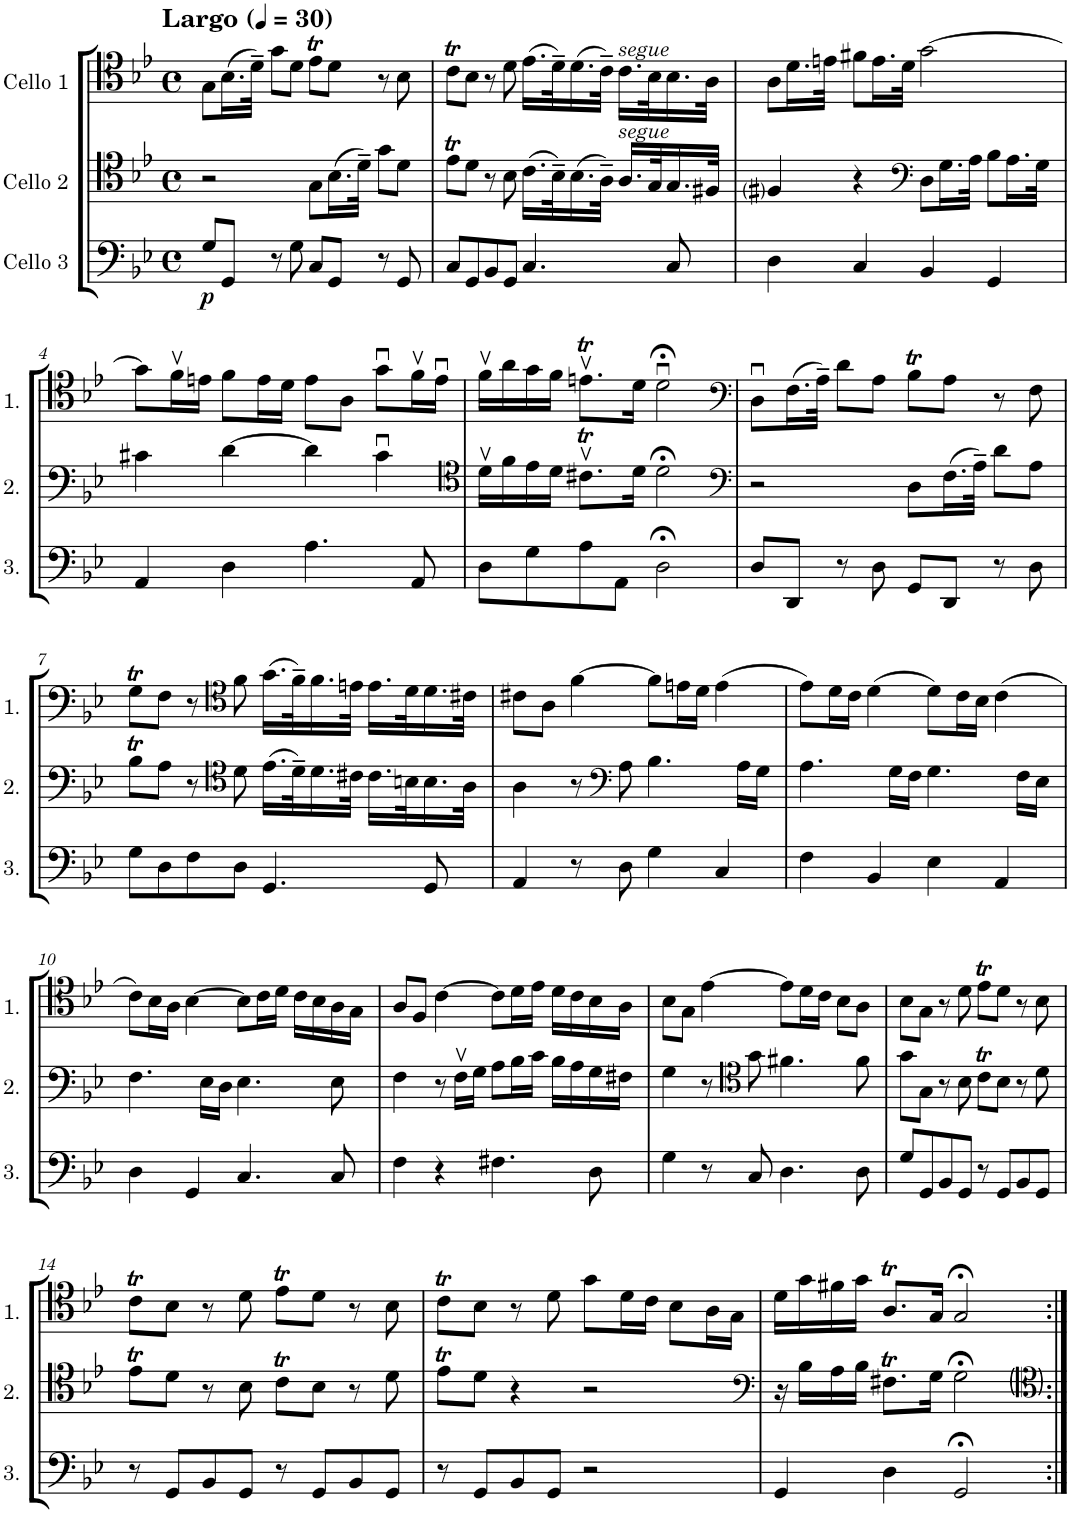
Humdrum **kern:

**kern	**dynam	**kern	**kern
*part3	*part3	*part2	*part1
*staff3	*staff3	*staff2	*staff1
*I"Cello 3	*	*I"Cello 2	*I"Cello 1
*clefF4	*	*clefC4	*clefC4
*k[b-e-]	*	*k[b-e-]	*k[b-e-]
*M4/4	*	*M4/4	*M4/4
*met(c)	*	*met(c)	*met(c)
*MM30	*	*MM30	*MM30
=1	=1	=1	=1
!	!	!	!LO:TX:a:B:t=Largo
!	!LO:DY:b	!	!
8G/L	p	2r	8G\L
8GG/J	.	.	(16.B-\L
.	.	.	32d~\JJk)
8r	.	.	8g\L
8G\	.	.	8d\J
8C/L	.	8G\L	8e-T\L
8GG/J	.	(16.B-\L	8d\J
.	.	32d~\JJk)	.
8r	.	8g\L	8r
8GG/	.	8d\J	8B-\
=2	=2	=2	=2
8C/L	.	8e-T\L	8cT\L
8GG/	.	8d\J	8B-\J
8BB-/	.	8r	8r
8GG/J	.	8B-\	8d\
4.C/	.	(16.c\LL	(16.e-\LL
.	.	32B-~\K)	32d~\K)
.	.	(16.B-\	(16.d\
.	.	32A~\JJk)	32c~\JJk)
!	!	!	!LO:TX:a:i:t=segue
!	!	!LO:TX:a:i:t=segue	!
.	.	16.A/LL	16.c\LL
.	.	32G/K	32B-\K
8C/	.	16.G/	16.B-\
.	.	32F#X/JJk	32A\JJk
=3	=3	=3	=3
4D\	.	4F#i/	8A\L
.	.	.	16.d\L
.	.	.	32en\JJk
4C/	.	4r	8f#X\L
.	.	.	16.e\L
.	.	.	32d\JJk
*	*	*clefF4	*
4BB-/	.	8D\L	[2g\
.	.	16.G\L	.
.	.	32A\JJk	.
4GG/	.	8B-\L	.
.	.	16.A\L	.
.	.	32G\JJk	.
!!LO:LB:g=z
=4	=4	=4	=4
4AA/	.	4c#X\	8g\L]
.	.	.	16fv\L
.	.	.	16en\JJ
4D\	.	[4d\	8f\L
.	.	.	16e\L
.	.	.	16d\JJ
4.A\	.	4d\]	8e\L
.	.	.	8A\J
.	.	4c#u\	8gu\L
8AA/	.	.	16fv\L
.	.	.	16eu\JJ
=5	=5	=5	=5
*	*	*clefC4	*
8D\L	.	16dv\LL	16fv\LL
.	.	16f\	16a\
8G\	.	16e-\	16g\
.	.	16d\JJ	16f\JJ
8A\	.	8.c#Xtv\L	8.entv\L
8AA\J	.	.	.
.	.	16d\Jk	16d\Jk
2D;<\	.	2d;<\	2d;<u\
=6	=6	=6	=6
*	*	*clefF4	*clefF4
8D/L	.	2r	8Du\L
8DD/J	.	.	(16.F\L
.	.	.	32A~\JJk)
8r	.	.	8d\L
8D\	.	.	8A\J
8GG/L	.	8D\L	8B-T\L
8DD/J	.	(16.F\L	8A\J
.	.	32A~\JJk)	.
8r	.	8d\L	8r
8D\	.	8A\J	8F\
!!LO:LB:g=z
=7	=7	=7	=7
8G\L	.	8B-T\L	8GT\L
8D\	.	8A\J	8F\J
8F\	.	8r	8r
*	*	*clefC4	*clefC4
8D\J	.	8d\	8f\
4.GG/	.	(16.e-\LL	(16.g\LL
.	.	32d~\K)	32f~\K)
.	.	16.d\	16.f\
.	.	32c#X\JJk	32en\JJk
.	.	16.c#\LL	16.e\LL
.	.	32Bn\K	32d\K
8GG/	.	16.B\	16.d\
.	.	32A\JJk	32c#X\JJk
=8	=8	=8	=8
4AA/	.	4A\	8c#X\L
.	.	.	8A\J
8r	.	8r	[4f\
*	*	*clefF4	*
8D\	.	8A\	.
4G\	.	4.B-\	8f\L]
.	.	.	16en\L
.	.	.	16d\JJ
4C/	.	.	(4e\
.	.	16A\LL	.
.	.	16G\JJ	.
=9	=9	=9	=9
4F\	.	4.A\	8e-\L)
.	.	.	16d\L
.	.	.	16c\JJ
4BB-/	.	.	(4d\
.	.	16G\LL	.
.	.	16F\JJ	.
4E-\	.	4.G\	8d\L)
.	.	.	16c\L
.	.	.	16B-\JJ
4AA/	.	.	(4c\
.	.	16F\LL	.
.	.	16E-\JJ	.
!!LO:LB:g=z
=10	=10	=10	=10
4D\	.	4.F\	8c\L)
.	.	.	16B-\L
.	.	.	16A\JJ
4GG/	.	.	[4B-\
.	.	16E-\LL	.
.	.	16D\JJ	.
4.C/	.	4.E-\	8B-\L]
.	.	.	16c\L
.	.	.	16d\JJ
.	.	.	16c\LL
.	.	.	16B-\
8C/	.	8E-\	16A\
.	.	.	16G\JJ
=11	=11	=11	=11
4F\	.	4F\	8A/L
.	.	.	8F/J
4r	.	8r	[4c\
.	.	16Fv\LL	.
.	.	16G\JJ	.
4.F#X\	.	8A\L	8c\L]
.	.	16B-\L	16d\L
.	.	16c\JJ	16e-\JJ
.	.	16B-\LL	16d\LL
.	.	16A\	16c\
8D\	.	16G\	16B-\
.	.	16F#X\JJ	16A\JJ
=12	=12	=12	=12
4G\	.	4G\	8B-\L
.	.	.	8G\J
8r	.	8r	[4e-\
*	*	*clefC4	*
8C/	.	8g\	.
4.D\	.	4.f#X\	8e-\L]
.	.	.	16d\L
.	.	.	16c\JJ
.	.	.	8B-\L
8D\	.	8f#\	8A\J
=13	=13	=13	=13
8G/L	.	8g\L	8B-\L
8GG/	.	8G\J	8G\J
8BB-/	.	8r	8r
8GG/J	.	8B-\	8d\
8r	.	8cT\L	8e-T\L
8GG/L	.	8B-\J	8d\J
8BB-/	.	8r	8r
8GG/J	.	8d\	8B-\
!!LO:LB:g=z
=14	=14	=14	=14
8r	.	8e-T\L	8cT\L
8GG/L	.	8d\J	8B-\J
8BB-/	.	8r	8r
8GG/J	.	8B-\	8d\
8r	.	8cT\L	8e-T\L
8GG/L	.	8B-\J	8d\J
8BB-/	.	8r	8r
8GG/J	.	8d\	8B-\
=15	=15	=15	=15
8r	.	8e-T\L	8cT\L
8GG/L	.	8d\J	8B-\J
8BB-/	.	4r	8r
8GG/J	.	.	8d\
2r	.	2r	8g\L
.	.	.	16d\L
.	.	.	16c\JJ
.	.	.	8B-\L
.	.	.	16A\L
.	.	.	16G\JJ
=16	=16	=16	=16
*	*	*clefF4	*
4GG/	.	16r	16d\LL
.	.	16B-\LL	16g\
.	.	16A\	16f#X\
.	.	16B-\JJ	16g\JJ
4D\	.	8.F#Xt\L	8.At/L
.	.	16G\Jk	16G/Jk
2GG;</	.	2G;<\	2G;</
=:|!	=:|!	=:|!	=:|!
*-	*-	*-	*-
